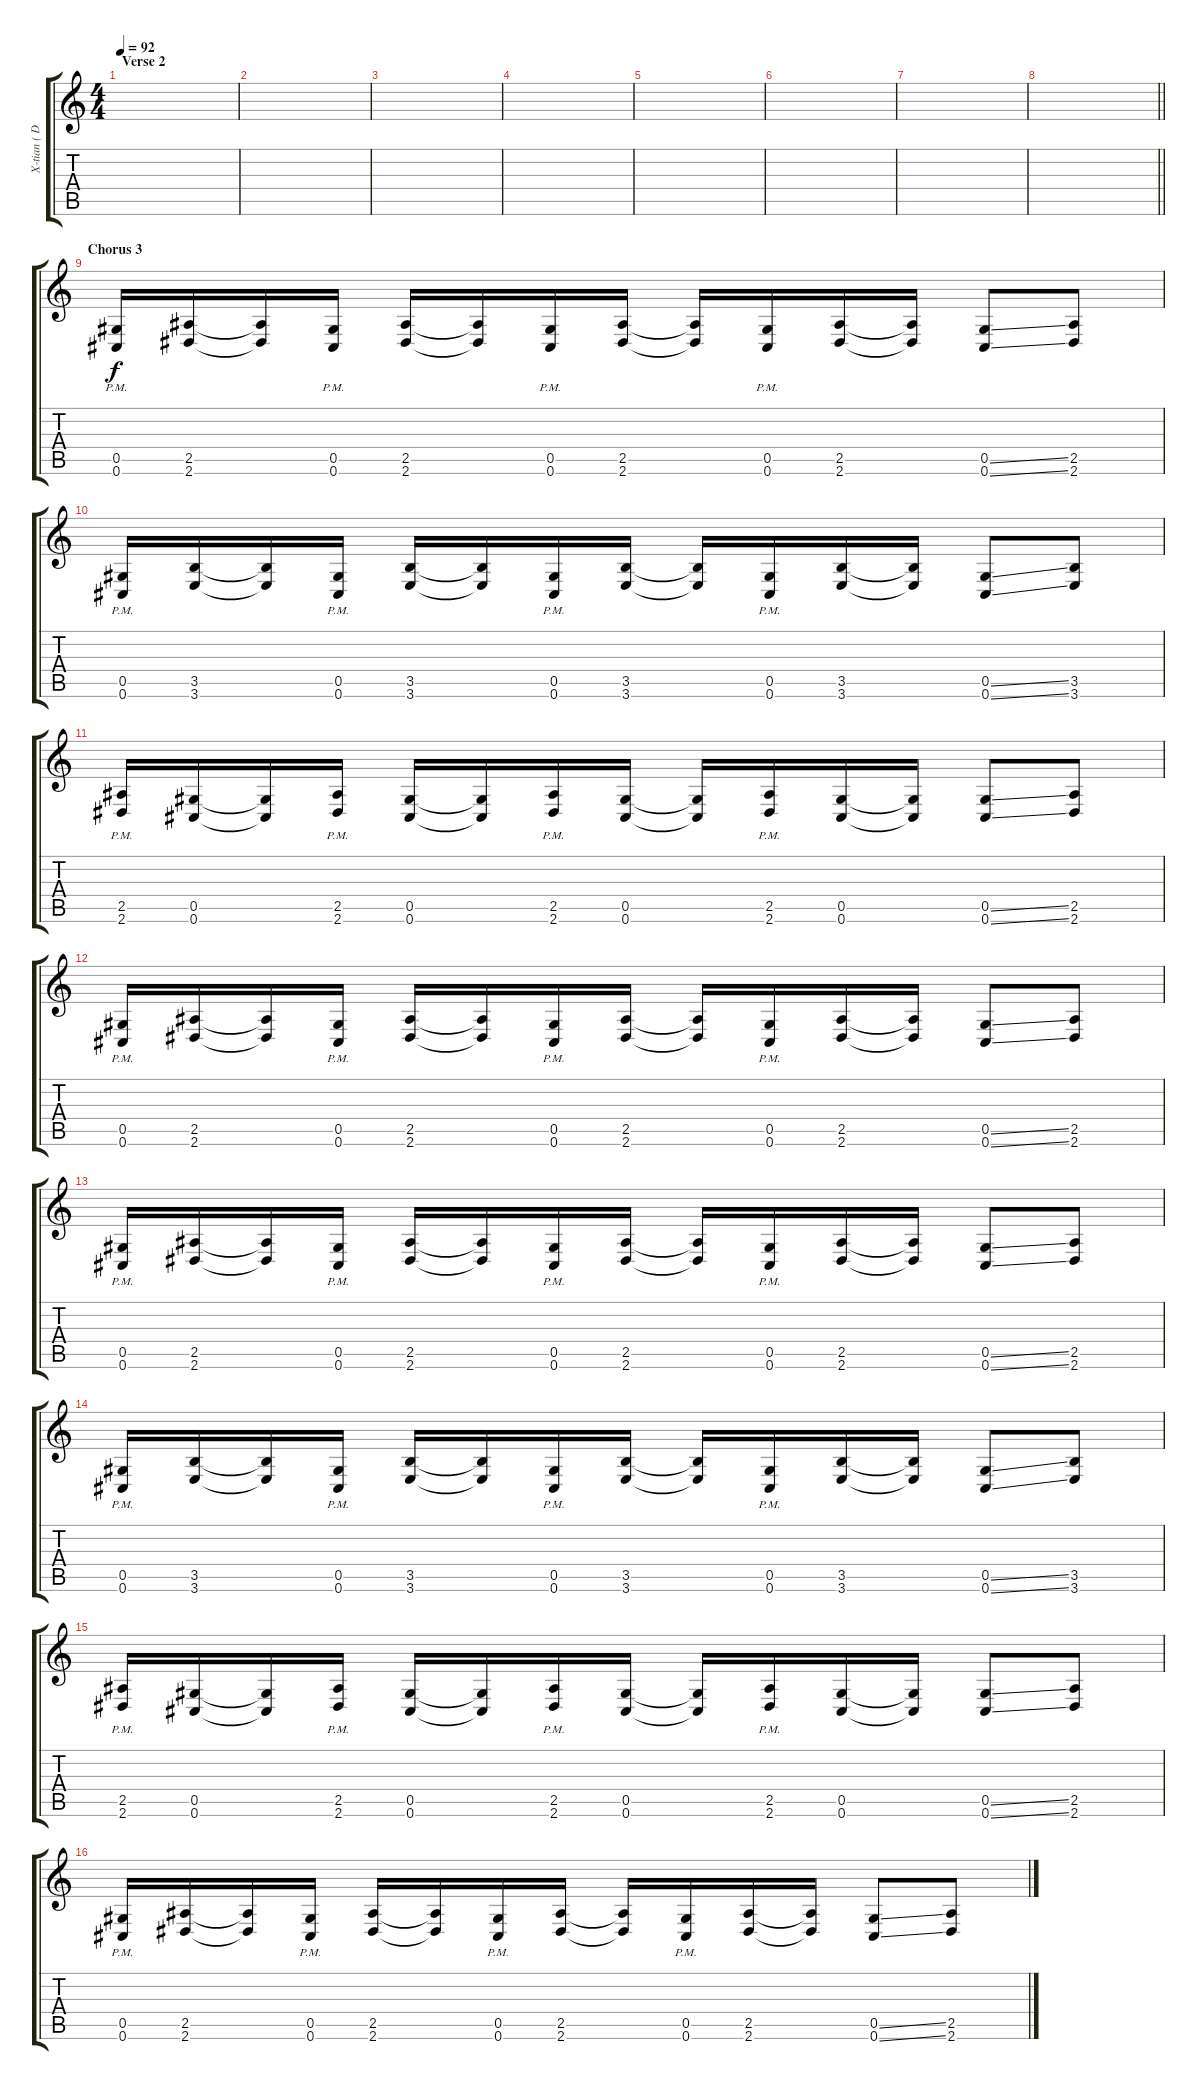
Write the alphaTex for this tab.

\track ("X-tian ( Distortion guitar )" "X-tian ( D") {instrument distortionguitar}
\staff {score tabs}
\tuning (Eb4 Bb3 Gb3 Db3 Ab2 Db2) {hide}
\ts (4 4)
\section ("" "Verse 2")
\tempo 92
\clef g2
\ks c
|
|
|
|
|
|
|
\barLineRight lightlight
|
\section ("" "Chorus 3")
(0.5{pm} 0.6{pm}).16 (2.5 2.6).16 (2.5{t} 2.6{t}).16 (0.5{pm} 0.6{pm}).16 (2.5 2.6).16 (2.5{t} 2.6{t}).16 (0.5{pm} 0.6{pm}).16 (2.5 2.6).16 (2.5{t} 2.6{t}).16 (0.5{pm} 0.6{pm}).16 (2.5 2.6).16 (2.5{t} 2.6{t}).16 (0.5{ss} 0.6{ss}).8 (2.5 2.6).8 |
(0.5{pm} 0.6{pm}).16 (3.5 3.6).16 (3.5{t} 3.6{t}).16 (0.5{pm} 0.6{pm}).16 (3.5 3.6).16 (3.5{t} 3.6{t}).16 (0.5{pm} 0.6{pm}).16 (3.5 3.6).16 (3.5{t} 3.6{t}).16 (0.5{pm} 0.6{pm}).16 (3.5 3.6).16 (3.5{t} 3.6{t}).16 (0.5{ss} 0.6{ss}).8 (3.5 3.6).8 |
(2.5{pm} 2.6{pm}).16 (0.5 0.6).16 (0.5{t} 0.6{t}).16 (2.5{pm} 2.6{pm}).16 (0.5 0.6).16 (0.5{t} 0.6{t}).16 (2.5{pm} 2.6{pm}).16 (0.5 0.6).16 (0.5{t} 0.6{t}).16 (2.5{pm} 2.6{pm}).16 (0.5 0.6).16 (0.5{t} 0.6{t}).16 (0.5{ss} 0.6{ss}).8 (2.5 2.6).8 |
(0.5{pm} 0.6{pm}).16 (2.5 2.6).16 (2.5{t} 2.6{t}).16 (0.5{pm} 0.6{pm}).16 (2.5 2.6).16 (2.5{t} 2.6{t}).16 (0.5{pm} 0.6{pm}).16 (2.5 2.6).16 (2.5{t} 2.6{t}).16 (0.5{pm} 0.6{pm}).16 (2.5 2.6).16 (2.5{t} 2.6{t}).16 (0.5{ss} 0.6{ss}).8 (2.5 2.6).8 |
(0.5{pm} 0.6{pm}).16 (2.5 2.6).16 (2.5{t} 2.6{t}).16 (0.5{pm} 0.6{pm}).16 (2.5 2.6).16 (2.5{t} 2.6{t}).16 (0.5{pm} 0.6{pm}).16 (2.5 2.6).16 (2.5{t} 2.6{t}).16 (0.5{pm} 0.6{pm}).16 (2.5 2.6).16 (2.5{t} 2.6{t}).16 (0.5{ss} 0.6{ss}).8 (2.5 2.6).8 |
(0.5{pm} 0.6{pm}).16 (3.5 3.6).16 (3.5{t} 3.6{t}).16 (0.5{pm} 0.6{pm}).16 (3.5 3.6).16 (3.5{t} 3.6{t}).16 (0.5{pm} 0.6{pm}).16 (3.5 3.6).16 (3.5{t} 3.6{t}).16 (0.5{pm} 0.6{pm}).16 (3.5 3.6).16 (3.5{t} 3.6{t}).16 (0.5{ss} 0.6{ss}).8 (3.5 3.6).8 |
(2.5{pm} 2.6{pm}).16 (0.5 0.6).16 (0.5{t} 0.6{t}).16 (2.5{pm} 2.6{pm}).16 (0.5 0.6).16 (0.5{t} 0.6{t}).16 (2.5{pm} 2.6{pm}).16 (0.5 0.6).16 (0.5{t} 0.6{t}).16 (2.5{pm} 2.6{pm}).16 (0.5 0.6).16 (0.5{t} 0.6{t}).16 (0.5{ss} 0.6{ss}).8 (2.5 2.6).8 |
(0.5{pm} 0.6{pm}).16 (2.5 2.6).16 (2.5{t} 2.6{t}).16 (0.5{pm} 0.6{pm}).16 (2.5 2.6).16 (2.5{t} 2.6{t}).16 (0.5{pm} 0.6{pm}).16 (2.5 2.6).16 (2.5{t} 2.6{t}).16 (0.5{pm} 0.6{pm}).16 (2.5 2.6).16 (2.5{t} 2.6{t}).16 (0.5{ss} 0.6{ss}).8 (2.5 2.6).8
